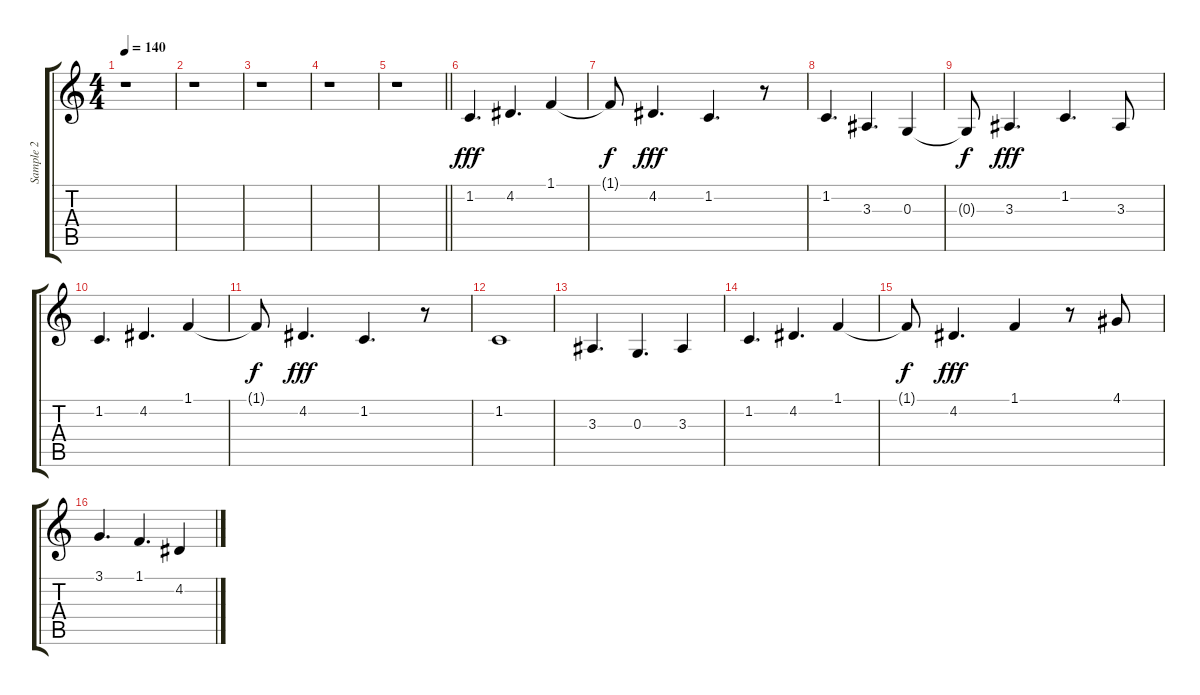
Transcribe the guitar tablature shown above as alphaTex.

\track ("Sample 2" "Sample 2") {instrument viola}
\staff {score tabs}
\tuning (E4 B3 G3 D3 A2 E2) {hide}
\ts (4 4)
\tempo 140
\clef g2
\ks c
r.1{dy fff} |
r.1 |
r.1 |
r.1 |
\barLineRight lightlight
r.1 |
\section ("" " ")
1.2.4{d} 4.2.4{d} 1.1.4 |
1.1{t}.8{dy f} 4.2.4{d dy fff} 1.2.4{d} r.8 |
1.2.4{d} 3.3.4{d} 0.3.4 |
0.3{t}.8{dy f} 3.3.4{d dy fff} 1.2.4{d} 3.3.8 |
1.2.4{d} 4.2.4{d} 1.1.4 |
1.1{t}.8{dy f} 4.2.4{d dy fff} 1.2.4{d} r.8 |
1.2.1 |
3.3.4{d} 0.3.4{d} 3.3.4 |
1.2.4{d} 4.2.4{d} 1.1.4 |
1.1{t}.8{dy f} 4.2.4{d dy fff} 1.1.4 r.8 4.1.8 |
3.1.4{d} 1.1.4{d} 4.2.4
